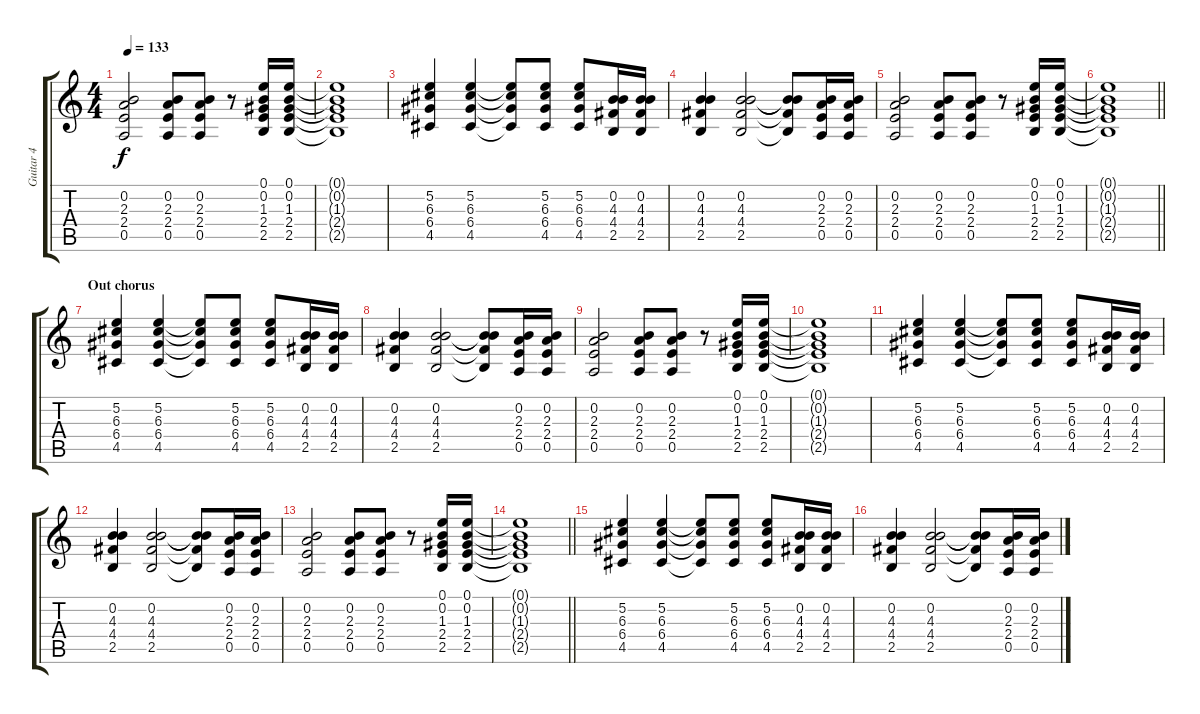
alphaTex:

\track ("Guitar 4" "Guitar 4") {instrument distortionguitar}
\staff {score tabs}
\tuning (E4 B3 G3 D3 A2 E2) {hide}
\ts (4 4)
\tempo 133
\clef g2
\ks c
(0.2 2.3 2.4 0.5).2{dy f} (0.2 2.3 2.4 0.5).8 (0.2 2.3 2.4 0.5).8 r.8 (0.1 0.2 1.3 2.4 2.5).16 (0.1 0.2 1.3 2.4 2.5).16 |
(0.1{t} 0.2{t} 1.3{t} 2.4{t} 2.5{t}).1 |
(5.2 6.3 6.4 4.5).4 (5.2 6.3 6.4 4.5).4 (5.2{t} 6.3{t} 6.4{t} 4.5{t}).8 (5.2 6.3 6.4 4.5).8 (5.2 6.3 6.4 4.5).8 (0.2 4.3 4.4 2.5).16 (0.2 4.3 4.4 2.5).16 |
(0.2 4.3 4.4 2.5).4 (0.2 4.3 4.4 2.5).2 (0.2{t} 4.3{t} 4.4{t} 2.5{t}).8 (0.2 2.3 2.4 0.5).16 (0.2 2.3 2.4 0.5).16 |
(0.2 2.3 2.4 0.5).2 (0.2 2.3 2.4 0.5).8 (0.2 2.3 2.4 0.5).8 r.8 (0.1 0.2 1.3 2.4 2.5).16 (0.1 0.2 1.3 2.4 2.5).16 |
\barLineRight lightlight
(0.1{t} 0.2{t} 1.3{t} 2.4{t} 2.5{t}).1 |
\section ("" "Out chorus")
(5.2 6.3 6.4 4.5).4 (5.2 6.3 6.4 4.5).4 (5.2{t} 6.3{t} 6.4{t} 4.5{t}).8 (5.2 6.3 6.4 4.5).8 (5.2 6.3 6.4 4.5).8 (0.2 4.3 4.4 2.5).16 (0.2 4.3 4.4 2.5).16 |
(0.2 4.3 4.4 2.5).4 (0.2 4.3 4.4 2.5).2 (0.2{t} 4.3{t} 4.4{t} 2.5{t}).8 (0.2 2.3 2.4 0.5).16 (0.2 2.3 2.4 0.5).16 |
(0.2 2.3 2.4 0.5).2 (0.2 2.3 2.4 0.5).8 (0.2 2.3 2.4 0.5).8 r.8 (0.1 0.2 1.3 2.4 2.5).16 (0.1 0.2 1.3 2.4 2.5).16 |
(0.1{t} 0.2{t} 1.3{t} 2.4{t} 2.5{t}).1 |
(5.2 6.3 6.4 4.5).4 (5.2 6.3 6.4 4.5).4 (5.2{t} 6.3{t} 6.4{t} 4.5{t}).8 (5.2 6.3 6.4 4.5).8 (5.2 6.3 6.4 4.5).8 (0.2 4.3 4.4 2.5).16 (0.2 4.3 4.4 2.5).16 |
(0.2 4.3 4.4 2.5).4 (0.2 4.3 4.4 2.5).2 (0.2{t} 4.3{t} 4.4{t} 2.5{t}).8 (0.2 2.3 2.4 0.5).16 (0.2 2.3 2.4 0.5).16 |
(0.2 2.3 2.4 0.5).2 (0.2 2.3 2.4 0.5).8 (0.2 2.3 2.4 0.5).8 r.8 (0.1 0.2 1.3 2.4 2.5).16 (0.1 0.2 1.3 2.4 2.5).16 |
\barLineRight lightlight
(0.1{t} 0.2{t} 1.3{t} 2.4{t} 2.5{t}).1 |
(5.2 6.3 6.4 4.5).4 (5.2 6.3 6.4 4.5).4 (5.2{t} 6.3{t} 6.4{t} 4.5{t}).8 (5.2 6.3 6.4 4.5).8 (5.2 6.3 6.4 4.5).8 (0.2 4.3 4.4 2.5).16 (0.2 4.3 4.4 2.5).16 |
(0.2 4.3 4.4 2.5).4 (0.2 4.3 4.4 2.5).2 (0.2{t} 4.3{t} 4.4{t} 2.5{t}).8 (0.2 2.3 2.4 0.5).16 (0.2 2.3 2.4 0.5).16
